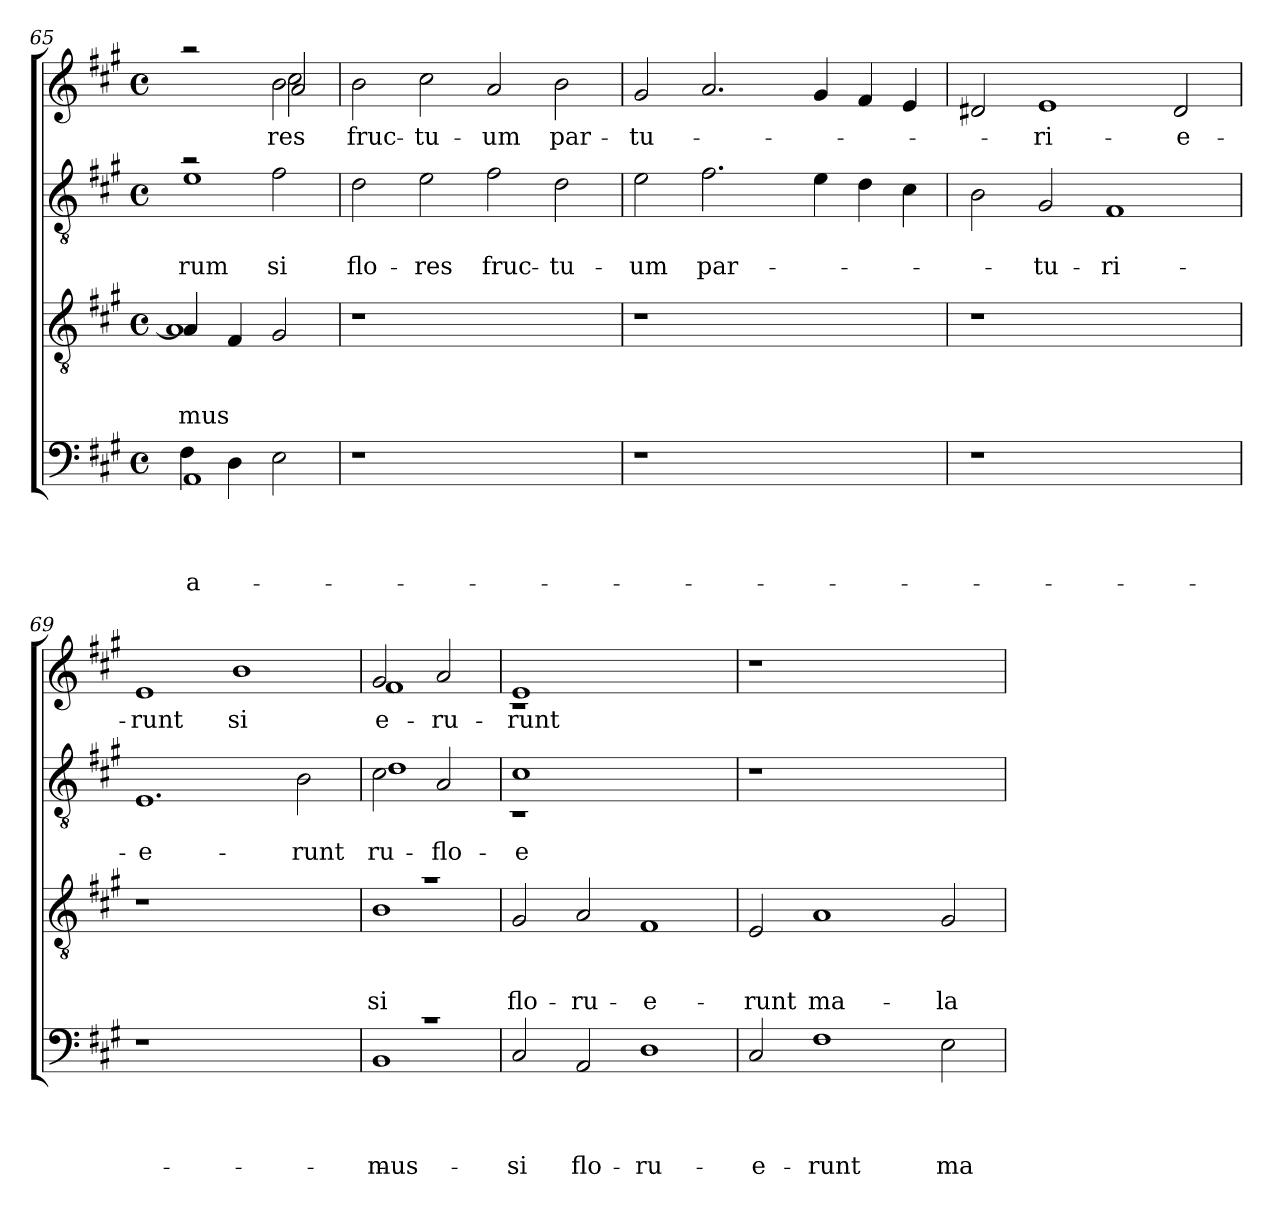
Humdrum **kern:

**kern	**text	**text	**text	**text	**kern	**text	**text	**text	**kern	**text	**text	**kern	**text
*part4	*part4	*part4	*part4	*part4	*part3	*part3	*part3	*part3	*part2	*part2	*part2	*part1	*part1
*staff4	*staff4	*staff4	*staff4	*staff4	*staff3	*staff3	*staff3	*staff3	*staff2	*staff2	*staff2	*staff1	*staff1
*clefF4	*	*	*	*	*clefGv2	*	*	*	*clefGv2	*	*	*clefG2	*
*k[f#c#g#]	*	*	*	*	*k[f#c#g#]	*	*	*	*k[f#c#g#]	*	*	*k[f#c#g#]	*
*A:	*	*	*	*	*A:	*	*	*	*A:	*	*	*A:	*
*M4/4	*	*	*	*	*M4/4	*	*	*	*M4/4	*	*	*M4/4	*
*met(c)	*	*	*	*	*met(c)	*	*	*	*met(c)	*	*	*met(c)	*
=65	=65	=65	=65	=65	=65	=65	=65	=65	=65	=65	=65	=65	=65
!	!	!	!	!LO:LY:b	!	!	!	!LO:LY:b	!	!	!LO:LY:b	!	!
*^	*	*	*	*	*^	*	*	*	*^	*	*	*^	*
*	*	*	*	*	*	*	*	*	*	*	*	*	*	*	*	*^	*
1AA	4F#\	.	.	.	-a-	4A/]	1A	.	.	-mus	2ra	1e	.	rum	2raa	2ryy	2ryy	.
.	4D\	.	.	.	.	4F#/	.	.	.	.	.	.	.	.	.	.	.	.
!	!	!	!	!	!	!	!	!	!	!	!	!	!	!LO:LY:b	!	!	!	!LO:LY:b
!	!	!	!	!	!	!	!	!	!	!	!	!	!	!	!	!	!	!LO:LY:b
!	!	!	!	!	!	!	!	!	!	!	!	!	!	!	!	!	!	!LO:LY:b
.	2E\	.	.	.	.	2G#/	.	.	.	.	2f#\	.	.	-si	2b\	2cc#\	2a/	-res
*	*	*	*	*	*	*v	*v	*	*	*	*	*	*	*	*	*	*	*
*	*	*	*	*	*	*	*	*	*	*v	*v	*	*	*	*	*	*
!!LO:LB:g=z
=66	=66	=66	=66	=66	=66	=66	=66	=66	=66	=66	=66	=66	=66	=66	=66	=66
!	!	!	!	!	!	!	!	!	!	!	!	!LO:LY:b	!	!	!	!LO:LY:b
*v	*v	*	*	*	*	*	*	*	*	*	*	*	*v	*v	*v	*
1r	.	.	.	.	1r	.	.	.	2d\	.	flo-	2b\	fruc-
!	!	!	!	!	!	!	!	!	!	!	!LO:LY:b	!	!LO:LY:b
.	.	.	.	.	.	.	.	.	2e\	.	-res	2cc#\	-tu-
!	!	!	!	!	!	!	!	!	!	!	!LO:LY:b	!	!LO:LY:b
1ryy	.	.	.	.	1ryy	.	.	.	2f#\	.	fruc-	2a/	-um
!	!	!	!	!	!	!	!	!	!	!	!LO:LY:b	!	!LO:LY:b
.	.	.	.	.	.	.	.	.	2d\	.	-tu-	2b\	par-
=67	=67	=67	=67	=67	=67	=67	=67	=67	=67	=67	=67	=67	=67
!	!	!	!	!	!	!	!	!	!	!	!LO:LY:b	!	!LO:LY:b
1r	.	.	.	.	1r	.	.	.	2e\	.	-um	2g#/	-tu-
!	!	!	!	!	!	!	!	!	!	!	!LO:LY:b	!	!
.	.	.	.	.	.	.	.	.	2.f#\	.	par-	2.a/	.
1ryy	.	.	.	.	1ryy	.	.	.	.	.	.	.	.
.	.	.	.	.	.	.	.	.	4e\	.	.	4g#/	.
.	.	.	.	.	.	.	.	.	4d\	.	.	4f#/	.
.	.	.	.	.	.	.	.	.	4c#\	.	.	4e/	.
=68	=68	=68	=68	=68	=68	=68	=68	=68	=68	=68	=68	=68	=68
1r	.	.	.	.	1r	.	.	.	2B\	.	.	2d#/	.
!	!	!	!	!	!	!	!	!	!	!	!LO:LY:b	!	!LO:LY:b
.	.	.	.	.	.	.	.	.	2G#/	.	-tu-	1e	-ri-
!	!	!	!	!	!	!	!	!	!	!	!LO:LY:b:rj	!	!
1ryy	.	.	.	.	1ryy	.	.	.	1F#	.	-ri-	.	.
!	!	!	!	!	!	!	!	!	!	!	!	!	!LO:LY:b
.	.	.	.	.	.	.	.	.	.	.	.	2d#/	-e-
=69	=69	=69	=69	=69	=69	=69	=69	=69	=69	=69	=69	=69	=69
!	!	!	!	!	!	!	!	!	!	!	!LO:LY:b	!	!LO:LY:b
1r	.	.	.	.	1r	.	.	.	1.E	.	-e-	1e	-runt
!	!	!	!	!	!	!	!	!	!	!	!	!	!LO:LY:b
1ryy	.	.	.	.	1ryy	.	.	.	.	.	.	1b	si
!	!	!	!	!	!	!	!	!	!	!	!LO:LY:b	!	!
.	.	.	.	.	.	.	.	.	2B\	.	-runt	.	.
=70	=70	=70	=70	=70	=70	=70	=70	=70	=70	=70	=70	=70	=70
*^	*	*	*	*	*	*	*	*	*	*	*	*	*
!	!	!	!	!	!LO:LY:b	!	!	!	!LO:LY:b	!	!	!LO:LY:b	!	!
*	*	*	*	*	*	*^	*	*	*	*^	*	*	*	*
!	!	!	!	!	!	!	!	!	!	!	!	!	!	!LO:LY:b:rj	!	!LO:LY:b
*	*	*	*	*	*	*	*	*	*	*	*	*	*	*	*^	*
!	!	!	!	!	!	!	!	!	!	!	!	!	!	!	!	!	!LO:LY:b:rj
1rc	1BB	.	.	.	-mus	1ra	1B	.	.	si	2c#\	1d	.	-ru-	2g#/	1f#	-e-
!	!	!	!	!	!	!	!	!	!	!	!	!	!	!LO:LY:b	!	!	!LO:LY:b
.	.	.	.	.	.	.	.	.	.	.	2A/	.	.	flo-	2a/	.	-ru-
*v	*v	*	*	*	*	*	*	*	*	*	*	*	*	*	*	*	*
*	*	*	*	*	*v	*v	*	*	*	*	*	*	*	*	*	*
=71	=71	=71	=71	=71	=71	=71	=71	=71	=71	=71	=71	=71	=71	=71	=71
!	!	!	!	!LO:LY:b	!	!	!	!LO:LY:b	!	!LO:N:vis=1	!	!LO:LY:b	!	!LO:N:vis=1	!LO:LY:b
2C#/	.	.	.	si	2G#/	.	.	flo-	1c#	0rC	.	-e-	1e	0rc	-runt
!	!	!	!	!LO:LY:b	!	!	!	!LO:LY:b	!	!	!	!	!	!	!
2AA/	.	.	.	flo-	2A/	.	.	-ru-	.	.	.	.	.	.	.
!	!	!	!	!LO:LY:b:rj	!	!	!	!LO:LY:b:rj	!	!	!	!	!	!	!
1D	.	.	.	-ru-	1F#	.	.	-e-	1ryy	.	.	.	1ryy	.	.
*	*	*	*	*	*	*	*	*	*v	*v	*	*	*	*	*
*	*	*	*	*	*	*	*	*	*	*	*	*v	*v	*
!!LO:PB:g=z
=72	=72	=72	=72	=72	=72	=72	=72	=72	=72	=72	=72	=72	=72
!	!	!	!	!LO:LY:b	!	!	!	!LO:LY:b	!	!	!	!	!
2C#/	.	.	.	-e-	2E/	.	.	-runt	1r	.	.	1r	.
!	!	!	!	!LO:LY:b	!	!	!	!LO:LY:b	!	!	!	!	!
1F#	.	.	.	-runt	1A	.	.	ma-	.	.	.	.	.
.	.	.	.	.	.	.	.	.	1ryy	.	.	1ryy	.
!	!	!	!	!LO:LY:b	!	!	!	!LO:LY:b	!	!	!	!	!
2E\	.	.	.	ma-	2G#/	.	.	-la	.	.	.	.	.
=	=	=	=	=	=	=	=	=	=	=	=	=	=
*-	*-	*-	*-	*-	*-	*-	*-	*-	*-	*-	*-	*-	*-
